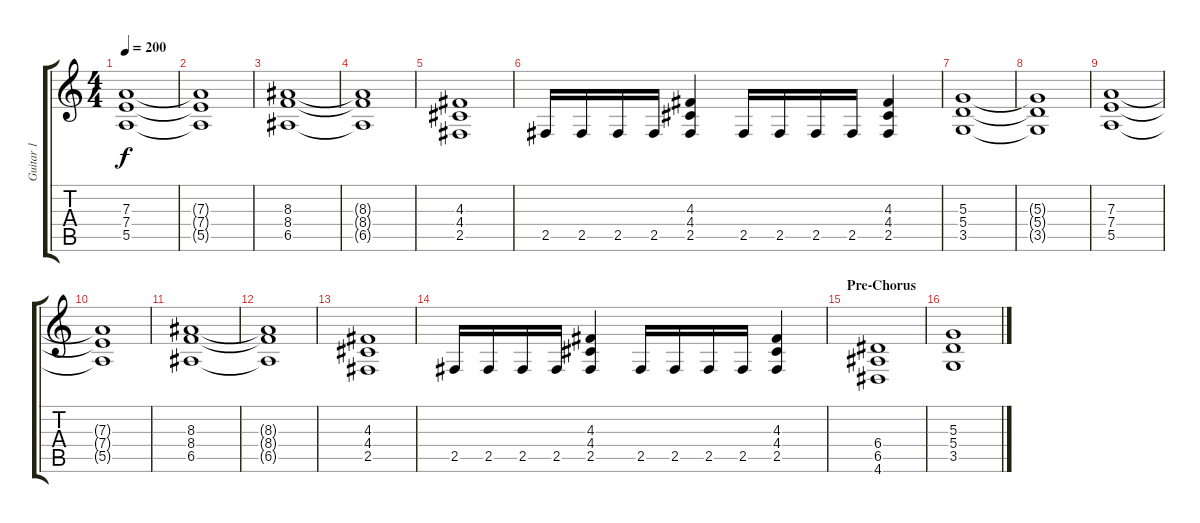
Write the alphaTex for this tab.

\track ("Guitar 1" "Guitar 1") {instrument distortionguitar}
\staff {score tabs}
\tuning (B3 Gb3 D3 A2 E2 B1) {hide}
\ts (4 4)
\tempo 200
\clef g2
\ks c
(7.3 7.4 5.5).1{dy f} |
(7.3{t} 7.4{t} 5.5{t}).1 |
(8.3 8.4 6.5).1 |
(8.3{t} 8.4{t} 6.5{t}).1 |
(4.3 4.4 2.5).1 |
2.5.16 2.5.16 2.5.16 2.5.16 (4.3 4.4 2.5).4 2.5.16 2.5.16 2.5.16 2.5.16 (4.3 4.4 2.5).4 |
(5.3 5.4 3.5).1 |
(5.3{t} 5.4{t} 3.5{t}).1 |
(7.3 7.4 5.5).1 |
(7.3{t} 7.4{t} 5.5{t}).1 |
(8.3 8.4 6.5).1 |
(8.3{t} 8.4{t} 6.5{t}).1 |
(4.3 4.4 2.5).1 |
2.5.16 2.5.16 2.5.16 2.5.16 (4.3 4.4 2.5).4 2.5.16 2.5.16 2.5.16 2.5.16 (4.3 4.4 2.5).4 |
\section ("" "Pre-Chorus")
(6.4 6.5 4.6).1 |
(5.3 5.4 3.5).1
